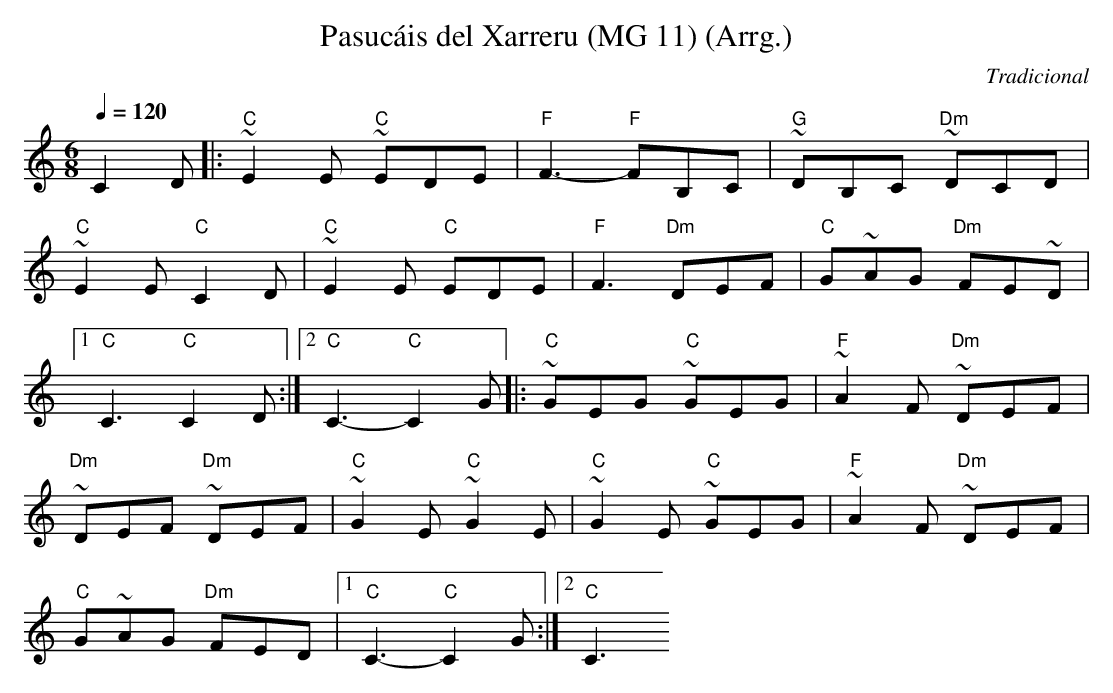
X:1
T:Pasucáis del Xarreru (MG 11) (Arrg.)
C:Tradicional
E:Nivel 1
M:6/8
L:1/8
Q:1/4=120
K:C
C2 D|:"C"~E2E "C"~EDE|"F"F3- "F"FB,C|"G"~DB,C "Dm"~DCD|
"C"~E2E "C"C2D|"C"~E2E "C"EDE|"F"F3 "Dm"DEF|"C"G~AG "Dm"FE~D|
[1 "C"C3 "C"C2D:|[2 "C"C3- "C"C2G||:"C"~GEG "C"~GEG|"F"~A2F "Dm"~DEF|
"Dm"~DEF "Dm"~DEF|"C"~G2E "C"~G2E|"C"~G2E "C"~GEG|"F"~A2F "Dm"~DEF|
"C"G~AG "Dm"FED|[1 "C"C3-"C"C2G:|[2 "C"C3
